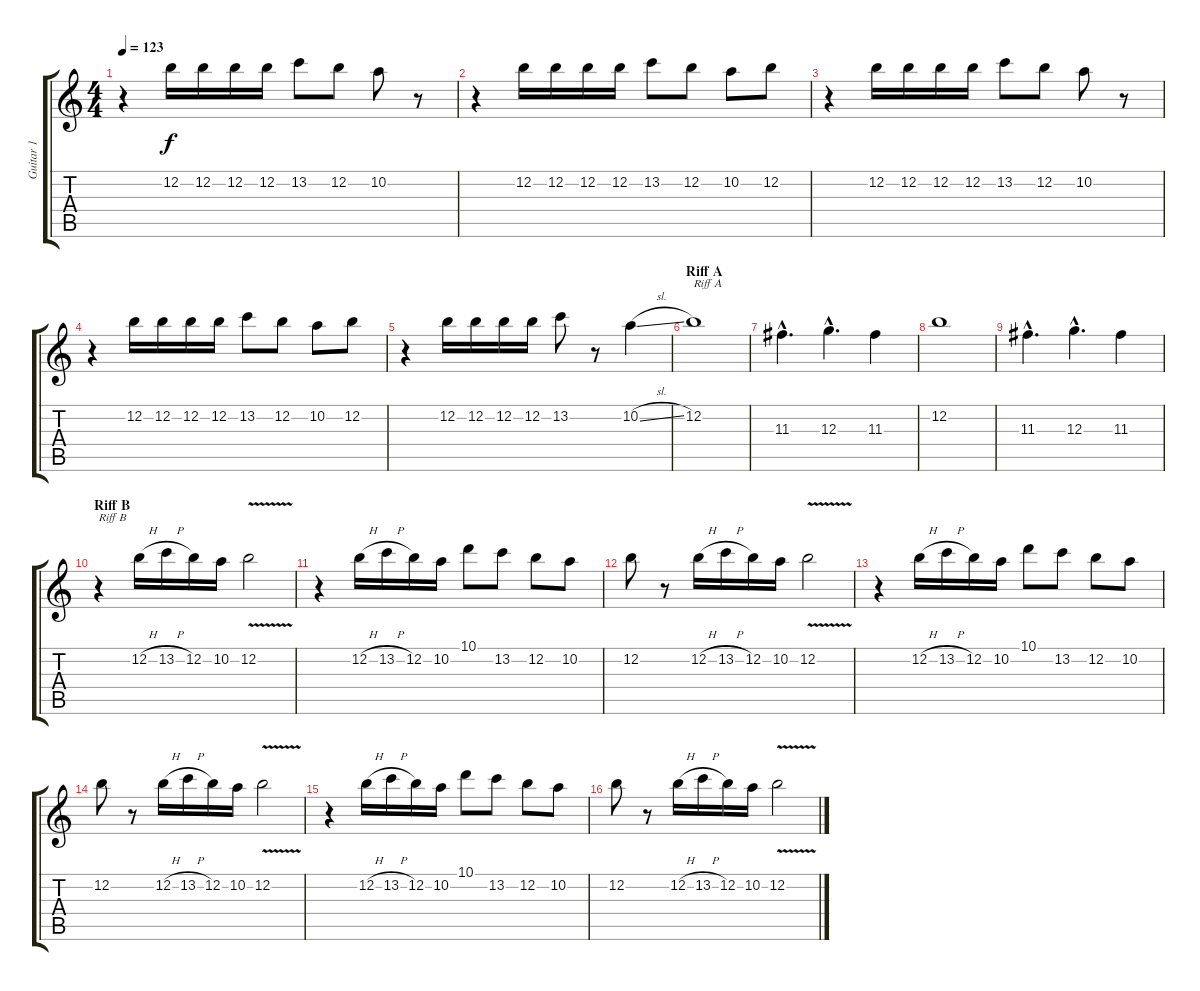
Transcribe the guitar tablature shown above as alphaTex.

\track ("Guitar 1" "Guitar 1") {instrument overdrivenguitar}
\staff {score tabs}
\tuning (E4 B3 G3 D3 A2 E2) {hide}
\ts (4 4)
\tempo 123
\clef g2
\ks c
r.4{dy f} 12.2.16 12.2.16 12.2.16 12.2.16 13.2.8 12.2.8 10.2.8 r.8 |
r.4 12.2.16 12.2.16 12.2.16 12.2.16 13.2.8 12.2.8 10.2.8 12.2.8 |
r.4 12.2.16 12.2.16 12.2.16 12.2.16 13.2.8 12.2.8 10.2.8 r.8 |
r.4 12.2.16 12.2.16 12.2.16 12.2.16 13.2.8 12.2.8 10.2.8 12.2.8 |
r.4 12.2.16 12.2.16 12.2.16 12.2.16 13.2.8 r.8 10.2{sl}.4 |
\section ("" "Riff A")
12.2.1{txt "Riff A"} |
11.3{hac}.4{d} 12.3{hac}.4{d} 11.3.4 |
12.2.1 |
11.3{hac}.4{d} 12.3{hac}.4{d} 11.3.4 |
\section ("" "Riff B")
r.4{txt "Riff B"} 12.2{h}.16 13.2{h}.16 12.2.16 10.2.16 12.2{v}.2 |
r.4 12.2{h}.16 13.2{h}.16 12.2.16 10.2.16 10.1.8 13.2.8 12.2.8 10.2.8 |
12.2.8 r.8 12.2{h}.16 13.2{h}.16 12.2.16 10.2.16 12.2{v}.2 |
r.4 12.2{h}.16 13.2{h}.16 12.2.16 10.2.16 10.1.8 13.2.8 12.2.8 10.2.8 |
12.2.8 r.8 12.2{h}.16 13.2{h}.16 12.2.16 10.2.16 12.2{v}.2 |
r.4 12.2{h}.16 13.2{h}.16 12.2.16 10.2.16 10.1.8 13.2.8 12.2.8 10.2.8 |
12.2.8 r.8 12.2{h}.16 13.2{h}.16 12.2.16 10.2.16 12.2{v}.2
